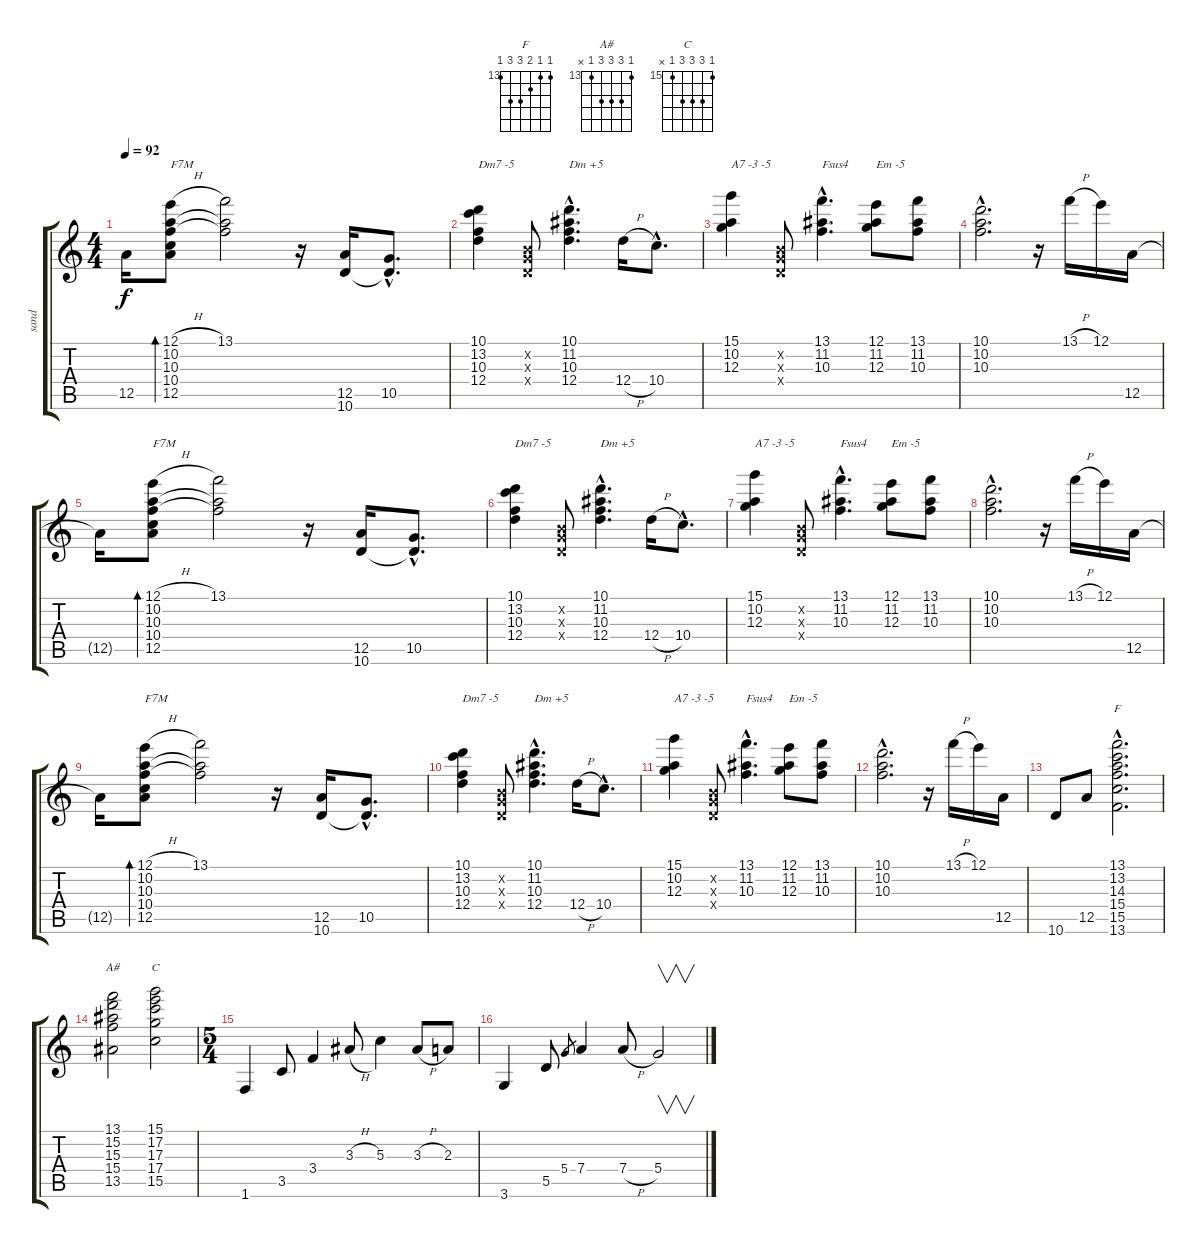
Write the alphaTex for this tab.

\track ("sand" "sand") {instrument acousticguitarnylon}
\staff {score tabs}
\tuning (E4 B3 G3 D3 A2 E2) {hide}
\chord ("F" 13 13 14 15 15 13) {firstfret 13}
\chord ("A#" 13 15 15 15 13 x) {firstfret 13}
\chord ("C" 15 17 17 17 15 x) {firstfret 15}
\ts (4 4)
\tempo 92
\clef g2
\ks c
12.5{t}.16{dy f} (12.1{h} 10.2 10.3 10.4 12.5).8{bd 240 txt "F7M"} (13.1 10.2{t} 10.3{t}).2 r.16 (12.5 10.6).16 (10.5{hac} 10.6{hac t}).8{d} |
(10.1 13.2 10.3 12.4).4{txt "Dm7 -5"} (0.2{x} 0.3{x} 0.4{x}).8 (10.1{hac} 11.2{hac} 10.3{hac} 12.4{hac}).4{d txt "Dm +5"} 12.4{h}.16 10.4{hac}.8{d} |
(15.1 10.2 12.3).4{txt "A7 -3 -5"} (0.2{x} 0.3{x} 0.4{x}).8 (13.1{hac} 11.2{hac} 10.3{hac}).4{d txt "Fsus4"} (12.1 11.2 12.3).8{txt "Em -5"} (13.1 11.2 10.3).8 |
(10.1{hac} 10.2{hac} 10.3{hac}).2{d} r.16 13.1{h}.16 12.1.16 12.5.16 |
12.5{t}.16 (12.1{h} 10.2 10.3 10.4 12.5).8{bd 240 txt "F7M"} (13.1 10.2{t} 10.3{t}).2 r.16 (12.5 10.6).16 (10.5{hac} 10.6{hac t}).8{d} |
(10.1 13.2 10.3 12.4).4{txt "Dm7 -5"} (0.2{x} 0.3{x} 0.4{x}).8 (10.1{hac} 11.2{hac} 10.3{hac} 12.4{hac}).4{d txt "Dm +5"} 12.4{h}.16 10.4{hac}.8{d} |
(15.1 10.2 12.3).4{txt "A7 -3 -5"} (0.2{x} 0.3{x} 0.4{x}).8 (13.1{hac} 11.2{hac} 10.3{hac}).4{d txt "Fsus4"} (12.1 11.2 12.3).8{txt "Em -5"} (13.1 11.2 10.3).8 |
(10.1{hac} 10.2{hac} 10.3{hac}).2{d} r.16 13.1{h}.16 12.1.16 12.5.16 |
12.5{t}.16 (12.1{h} 10.2 10.3 10.4 12.5).8{bd 240 txt "F7M"} (13.1 10.2{t} 10.3{t}).2 r.16 (12.5 10.6).16 (10.5{hac} 10.6{hac t}).8{d} |
(10.1 13.2 10.3 12.4).4{txt "Dm7 -5"} (0.2{x} 0.3{x} 0.4{x}).8 (10.1{hac} 11.2{hac} 10.3{hac} 12.4{hac}).4{d txt "Dm +5"} 12.4{h}.16 10.4{hac}.8{d} |
(15.1 10.2 12.3).4{txt "A7 -3 -5"} (0.2{x} 0.3{x} 0.4{x}).8 (13.1{hac} 11.2{hac} 10.3{hac}).4{d txt "Fsus4"} (12.1 11.2 12.3).8{txt "Em -5"} (13.1 11.2 10.3).8 |
(10.1{hac} 10.2{hac} 10.3{hac}).2{d} r.16 13.1{h}.16 12.1.16 12.5.16 |
10.6.8 12.5.8 (13.1{hac} 13.2{hac} 14.3{hac} 15.4{hac} 15.5{hac} 13.6{hac}).2{d ch "F"} |
(13.1 15.2 15.3 15.4 13.5).2{ch "A#"} (15.1 17.2 17.3 17.4 15.5).2{ch "C"} |
\ts (5 4)
1.6.4 3.5.8 3.4.4 3.3{h}.8 5.3.4 3.3{h}.8 2.3.8 |
3.6.4 5.5.8 5.4.8{gr} 7.4.4 7.4{h}.8 5.4.2{v}
